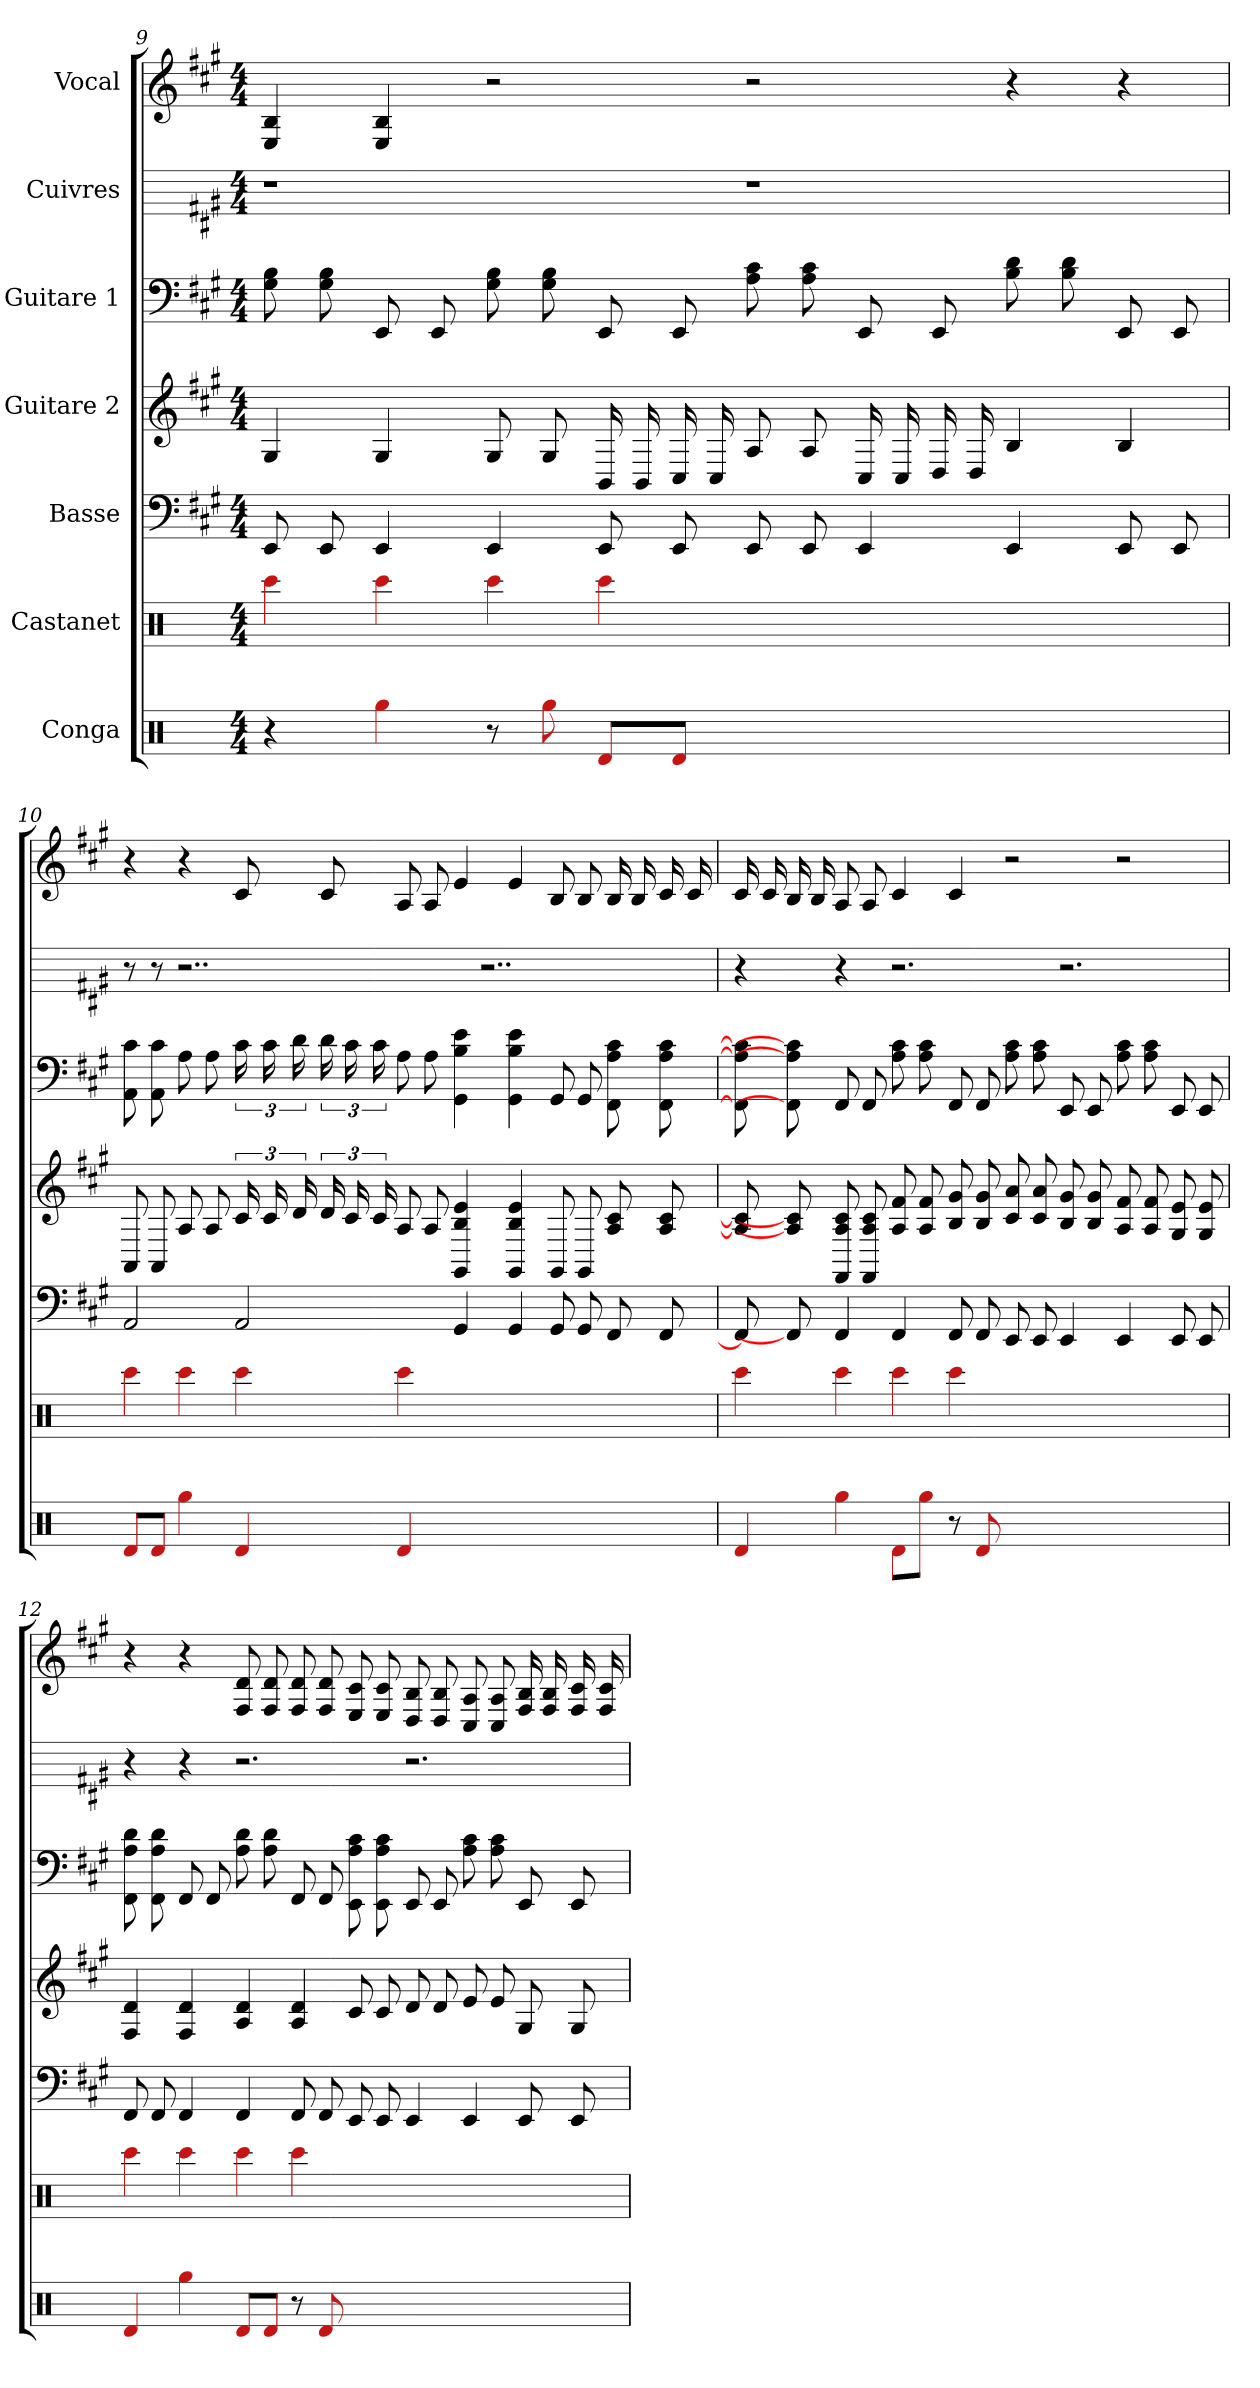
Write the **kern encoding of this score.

**kern	**kern	**kern	**kern	**kern	**kern	**kern
*part7	*part6	*part5	*part4	*part3	*part2	*part1
*staff7	*staff6	*staff5	*staff4	*staff3	*staff2	*staff1
*I"Conga	*I"Castanet	*I"Basse	*I"Guitare 2	*I"Guitare 1	*I"Cuivres	*I"Vocal
*clefX	*clefX	*	*	*	*	*
*k[]	*k[]	*k[f#c#g#]	*k[f#c#g#]	*k[f#c#g#]	*k[f#c#g#]	*k[f#c#g#]
*M4/4	*M4/4	*M4/4	*M4/4	*M4/4	*M4/4	*M4/4
=9	=9	=9	=9	=9	=9	=9
4r	4ccc#	8EE	4G#	8B 8G#	1r	4B 4E
.	.	8EE	.	8B 8G#	.	.
4gg#	4ccc#	4EE	4G#	8EE	.	4B 4E
.	.	.	.	8EE	.	.
8r	4ccc#	4EE	8G#	8B 8G#	.	2r
8gg#	.	.	8G#	8B 8G#	.	.
8d#/L	4ccc#	8EE	16BB	8EE	.	.
.	.	.	16BB	.	.	.
8d#/J	.	8EE	16C#	8EE	.	.
.	.	.	16C#	.	.	.
1ryy	1ryy	8EE	8A	8c# 8A	1r	2r
.	.	8EE	8A	8c# 8A	.	.
.	.	4EE	16C#	8EE	.	.
.	.	.	16C#	.	.	.
.	.	.	16D	8EE	.	.
.	.	.	16D	.	.	.
.	.	4EE	4B	8d 8B	.	4r
.	.	.	.	8d 8B	.	.
.	.	8EE	4B	8EE	.	4r
.	.	8EE	.	8EE	.	.
=10	=10	=10	=10	=10	=10	=10
8d#/L	4ccc#	2AA	8AA	8c# 8AA	8r	4r
8d#/J	.	.	8AA	8c# 8AA	8r	.
4gg#	4ccc#	.	8A	8A	2..r	4r
.	.	.	8A	8A	.	.
4d#	4ccc#	2AA	24c#	24c#	.	8c#
.	.	.	24c#	24c#	.	.
.	.	.	24d	24d	.	.
.	.	.	24d	24d	.	8c#
.	.	.	24c#	24c#	.	.
.	.	.	24c#	24c#	.	.
4d#	4ccc#	.	8A	8A	.	8A
.	.	.	8A	8A	.	8A
1ryy	1ryy	4GG#	4e 4B 4GG#	4e 4B 4GG#	.	4e
.	.	.	.	.	2..r	.
.	.	4GG#	4e 4B 4GG#	4e 4B 4GG#	.	4e
.	.	8GG#	8GG#	8GG#	.	8B
.	.	8GG#	8GG#	8GG#	.	8B
.	.	8FF#	8c# 8A	8c# 8A 8FF#	.	16B
.	.	.	.	.	.	16B
.	.	8FF#	8c# 8A	8c# 8A 8FF#	.	16c#
.	.	.	.	.	.	16c#
=11	=11	=11	=11	=11	=11	=11
4d#	4ccc#	8FF#]	8c#] 8A]	8c#] 8A] 8FF#]	4r	16c#
.	.	.	.	.	.	16c#
.	.	8FF#]	8c#] 8A]	8c#] 8A] 8FF#]	.	16B
.	.	.	.	.	.	16B
4gg#	4ccc#	4FF#	8c# 8A 8FF#	8FF#	4r	8A
.	.	.	8c# 8A 8FF#	8FF#	.	8A
8d#\L	4ccc#	4FF#	8f# 8A	8c# 8A	2.r	4c#
8gg#\J	.	.	8f# 8A	8c# 8A	.	.
8r	4ccc#	8FF#	8g# 8B	8FF#	.	4c#
8d#	.	8FF#	8g# 8B	8FF#	.	.
1ryy	1ryy	8EE	8a 8c#	8c# 8A	.	2r
.	.	8EE	8a 8c#	8c# 8A	.	.
.	.	4EE	8g# 8B	8EE	2.r	.
.	.	.	8g# 8B	8EE	.	.
.	.	4EE	8f# 8A	8c# 8A	.	2r
.	.	.	8f# 8A	8c# 8A	.	.
.	.	8EE	8e 8G#	8EE	.	.
.	.	8EE	8e 8G#	8EE	.	.
=12	=12	=12	=12	=12	=12	=12
4d#	4ccc#	8FF#	4d 4F#	8d 8A 8FF#	4r	4r
.	.	8FF#	.	8d 8A 8FF#	.	.
4gg#	4ccc#	4FF#	4d 4F#	8FF#	4r	4r
.	.	.	.	8FF#	.	.
8d#/L	4ccc#	4FF#	4d 4A	8d 8A	2.r	8d 8F#
8d#/J	.	.	.	8d 8A	.	8d 8F#
8r	4ccc#	8FF#	4d 4A	8FF#	.	8d 8F#
8d#	.	8FF#	.	8FF#	.	8d 8F#
1ryy	1ryy	8EE	8c#	8c# 8A 8EE	.	8c# 8E
.	.	8EE	8c#	8c# 8A 8EE	.	8c# 8E
.	.	4EE	8d	8EE	2.r	8B 8D
.	.	.	8d	8EE	.	8B 8D
.	.	4EE	8e	8c# 8A	.	8A 8C#
.	.	.	8e	8c# 8A	.	8A 8C#
.	.	8EE	8G#	8EE	.	16B 16F#
.	.	.	.	.	.	16B 16F#
.	.	8EE	8G#	8EE	.	16c# 16F#
.	.	.	.	.	.	16c# 16F#
=	=	=	=	=	=	=
*-	*-	*-	*-	*-	*-	*-
